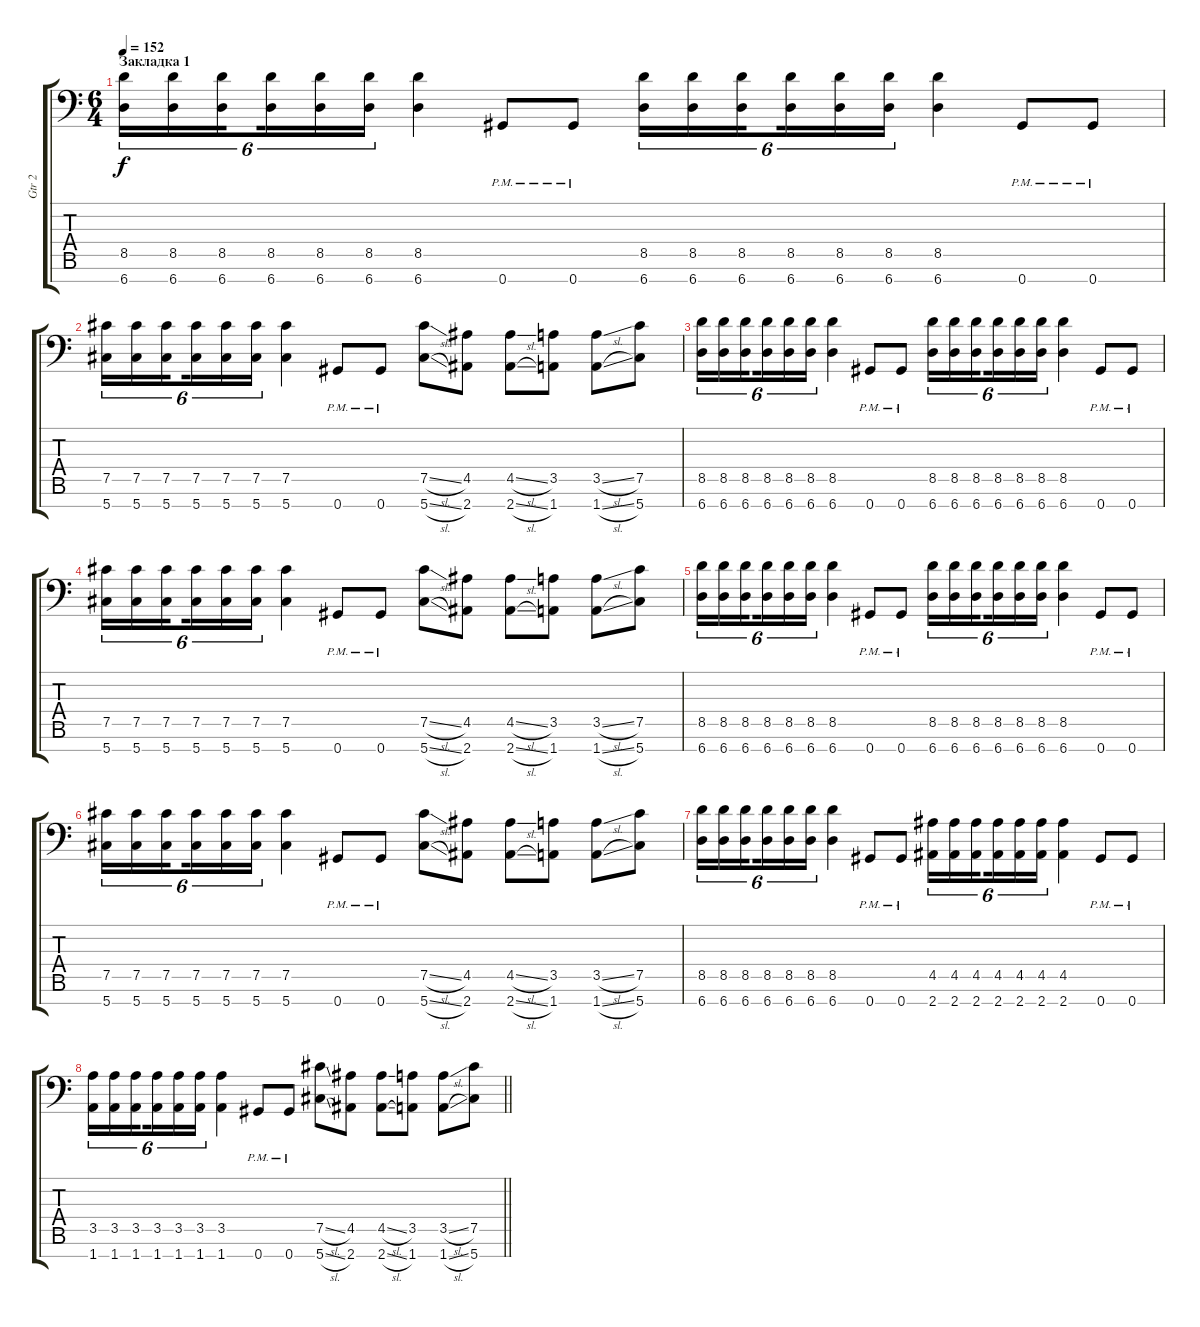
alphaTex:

\track ("Gtr 2" "Gtr 2") {instrument distortionguitar}
\staff {score tabs}
\tuning (Db4 Ab3 E3 B2 Gb2 Db2 Ab1) {hide}
\ts (6 4)
\section ("" "Закладка 1")
\tempo 152
\clef f4
\ks c
(8.5 6.7).16{tu (6 4) dy f} (8.5 6.7).16{tu (6 4)} (8.5 6.7).16{tu (6 4) beam splitsecondary} (8.5 6.7).16{tu (6 4)} (8.5 6.7).16{tu (6 4)} (8.5 6.7).16{tu (6 4)} (8.5 6.7).4 0.7{pm}.8 0.7{pm}.8 (8.5 6.7).16{tu (6 4)} (8.5 6.7).16{tu (6 4)} (8.5 6.7).16{tu (6 4) beam splitsecondary} (8.5 6.7).16{tu (6 4)} (8.5 6.7).16{tu (6 4)} (8.5 6.7).16{tu (6 4)} (8.5 6.7).4 0.7{pm}.8 0.7{pm}.8 |
(7.5 5.7).16{tu (6 4)} (7.5 5.7).16{tu (6 4)} (7.5 5.7).16{tu (6 4) beam splitsecondary} (7.5 5.7).16{tu (6 4)} (7.5 5.7).16{tu (6 4)} (7.5 5.7).16{tu (6 4)} (7.5 5.7).4 0.7{pm}.8 0.7{pm}.8 (7.5{sl} 5.7{sl}).8 (4.5 2.7).8 (4.5{sl} 2.7{sl}).8 (3.5 1.7).8 (3.5{sl} 1.7{sl}).8 (7.5 5.7).8 |
(8.5 6.7).16{tu (6 4)} (8.5 6.7).16{tu (6 4)} (8.5 6.7).16{tu (6 4) beam splitsecondary} (8.5 6.7).16{tu (6 4)} (8.5 6.7).16{tu (6 4)} (8.5 6.7).16{tu (6 4)} (8.5 6.7).4 0.7{pm}.8 0.7{pm}.8 (8.5 6.7).16{tu (6 4)} (8.5 6.7).16{tu (6 4)} (8.5 6.7).16{tu (6 4) beam splitsecondary} (8.5 6.7).16{tu (6 4)} (8.5 6.7).16{tu (6 4)} (8.5 6.7).16{tu (6 4)} (8.5 6.7).4 0.7{pm}.8 0.7{pm}.8 |
(7.5 5.7).16{tu (6 4)} (7.5 5.7).16{tu (6 4)} (7.5 5.7).16{tu (6 4) beam splitsecondary} (7.5 5.7).16{tu (6 4)} (7.5 5.7).16{tu (6 4)} (7.5 5.7).16{tu (6 4)} (7.5 5.7).4 0.7{pm}.8 0.7{pm}.8 (7.5{sl} 5.7{sl}).8 (4.5 2.7).8 (4.5{sl} 2.7{sl}).8 (3.5 1.7).8 (3.5{sl} 1.7{sl}).8 (7.5 5.7).8 |
(8.5 6.7).16{tu (6 4)} (8.5 6.7).16{tu (6 4)} (8.5 6.7).16{tu (6 4) beam splitsecondary} (8.5 6.7).16{tu (6 4)} (8.5 6.7).16{tu (6 4)} (8.5 6.7).16{tu (6 4)} (8.5 6.7).4 0.7{pm}.8 0.7{pm}.8 (8.5 6.7).16{tu (6 4)} (8.5 6.7).16{tu (6 4)} (8.5 6.7).16{tu (6 4) beam splitsecondary} (8.5 6.7).16{tu (6 4)} (8.5 6.7).16{tu (6 4)} (8.5 6.7).16{tu (6 4)} (8.5 6.7).4 0.7{pm}.8 0.7{pm}.8 |
(7.5 5.7).16{tu (6 4)} (7.5 5.7).16{tu (6 4)} (7.5 5.7).16{tu (6 4) beam splitsecondary} (7.5 5.7).16{tu (6 4)} (7.5 5.7).16{tu (6 4)} (7.5 5.7).16{tu (6 4)} (7.5 5.7).4 0.7{pm}.8 0.7{pm}.8 (7.5{sl} 5.7{sl}).8 (4.5 2.7).8 (4.5{sl} 2.7{sl}).8 (3.5 1.7).8 (3.5{sl} 1.7{sl}).8 (7.5 5.7).8 |
(8.5 6.7).16{tu (6 4)} (8.5 6.7).16{tu (6 4)} (8.5 6.7).16{tu (6 4) beam splitsecondary} (8.5 6.7).16{tu (6 4)} (8.5 6.7).16{tu (6 4)} (8.5 6.7).16{tu (6 4)} (8.5 6.7).4 0.7{pm}.8 0.7{pm}.8 (4.5 2.7).16{tu (6 4)} (4.5 2.7).16{tu (6 4)} (4.5 2.7).16{tu (6 4) beam splitsecondary} (4.5 2.7).16{tu (6 4)} (4.5 2.7).16{tu (6 4)} (4.5 2.7).16{tu (6 4)} (4.5 2.7).4 0.7{pm}.8 0.7{pm}.8 |
\barLineRight lightlight
(3.5 1.7).16{tu (6 4)} (3.5 1.7).16{tu (6 4)} (3.5 1.7).16{tu (6 4) beam splitsecondary} (3.5 1.7).16{tu (6 4)} (3.5 1.7).16{tu (6 4)} (3.5 1.7).16{tu (6 4)} (3.5 1.7).4 0.7{pm}.8 0.7{pm}.8 (7.5{sl} 5.7{sl}).8 (4.5 2.7).8 (4.5{sl} 2.7{sl}).8 (3.5 1.7).8 (3.5{sl} 1.7{sl}).8 (7.5 5.7).8
